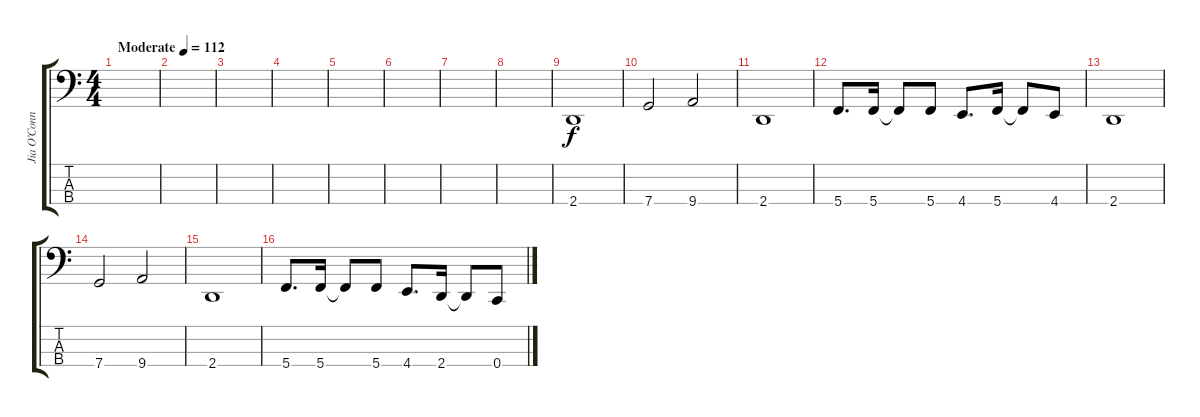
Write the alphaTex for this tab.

\track ("Jia O’Connor" "Jia O’Conn") {instrument electricbasspick}
\staff {score tabs}
\tuning (F2 C2 G1 C1) {hide}
\ts (4 4)
\tempo (112 "Moderate")
\clef f4
\ks c
|
|
|
|
|
|
|
|
2.4.1 |
7.4.2 9.4.2 |
2.4.1 |
5.4.8{d} 5.4.16 5.4{t}.8 5.4.8 4.4.8{d} 5.4.16 5.4{t}.8 4.4.8 |
2.4.1 |
7.4.2 9.4.2 |
2.4.1 |
5.4.8{d} 5.4.16 5.4{t}.8 5.4.8 4.4.8{d} 2.4.16 2.4{t}.8 0.4.8
